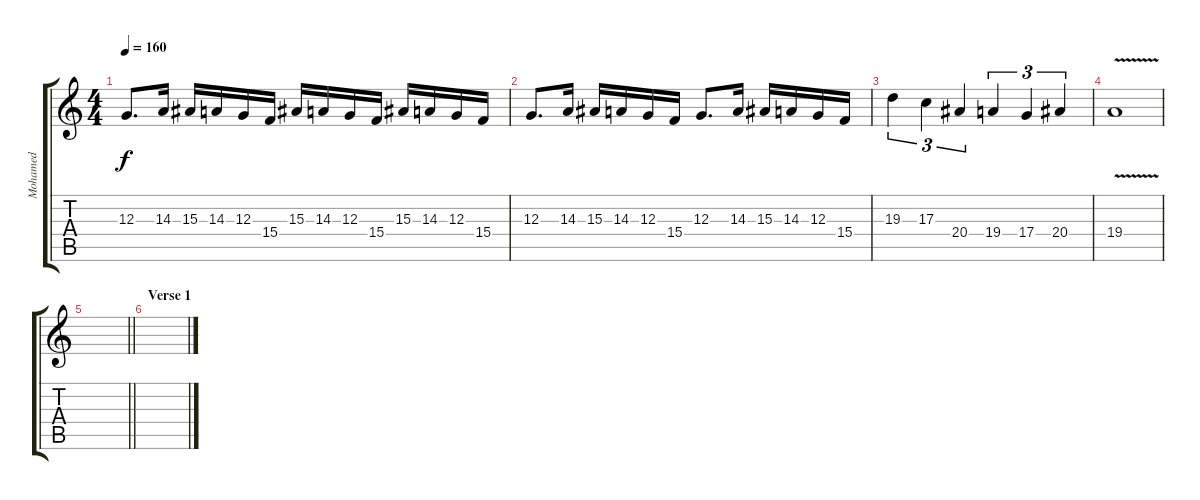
\track ("Mohamed" "Mohamed") {instrument violin}
\staff {score tabs}
\tuning (E4 B3 G3 D3 A2 E2) {hide}
\ts (4 4)
\tempo 160
\clef g2
\ks c
12.3.8{d dy f} 14.3.16 15.3.16 14.3.16 12.3.16 15.4.16 15.3.16 14.3.16 12.3.16 15.4.16 15.3.16 14.3.16 12.3.16 15.4.16 |
12.3.8{d} 14.3.16 15.3.16 14.3.16 12.3.16 15.4.16 12.3.8{d} 14.3.16 15.3.16 14.3.16 12.3.16 15.4.16 |
19.3.4{tu (3 2)} 17.3.4{tu (3 2)} 20.4.4{tu (3 2)} 19.4.4{tu (3 2)} 17.4.4{tu (3 2)} 20.4.4{tu (3 2)} |
19.4{v}.1 |
\barLineRight lightlight
|
\section ("" "Verse 1")
